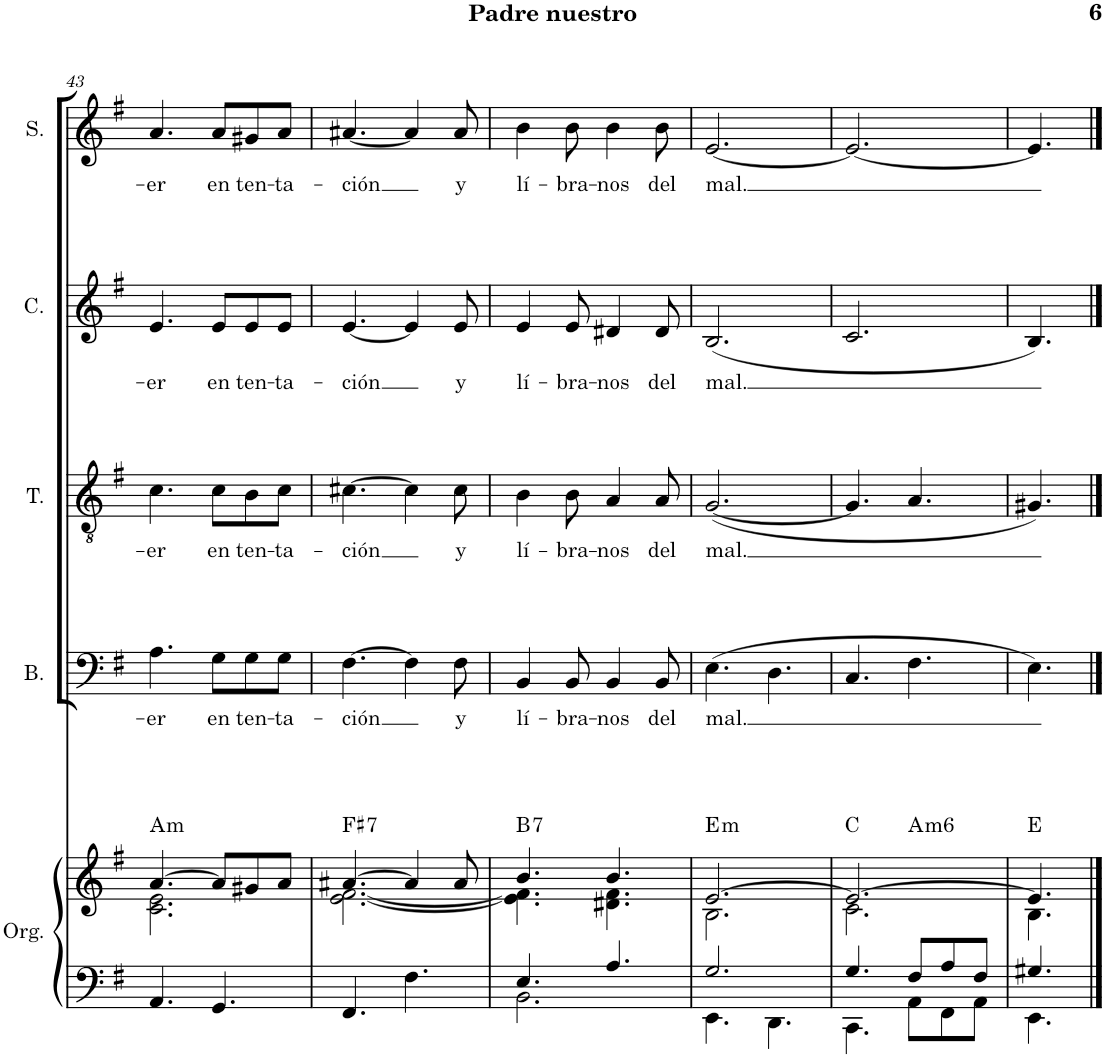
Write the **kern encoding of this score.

**kern	**kern	**harte	**kern	**text	**kern	**text	**kern	**text	**kern	**text
*part5	*part5	*part5	*part4	*part4	*part3	*part3	*part2	*part2	*part1	*part1
*staff6	*staff5	*	*staff4	*staff4	*staff3	*staff3	*staff2	*staff2	*staff1	*staff1
*I"Órgano	*	*	*I"Bajo	*	*I"Tenor	*	*I"Contralto	*	*I"Soprano	*
*	*	*	*I'B.	*	*I'T.	*	*I'C.	*	*I'S.	*
!!LO:PB:g=z
*clefF4	*clefG2	*	*clefF4	*	*clefGv2	*	*clefG2	*	*clefG2	*
*k[f#]	*k[f#]	*	*k[f#]	*	*k[f#]	*	*k[f#]	*	*k[f#]	*
*M6/8	*M6/8	*	*M6/8	*	*M6/8	*	*M6/8	*	*M6/8	*
=43	=43	=43	=43	=43	=43	=43	=43	=43	=43	=43
*	*^	*	*	*	*	*	*	*	*	*
!	!	!	!LO:H:kt=m	!	!LO:LY:b	!	!LO:LY:b	!	!LO:LY:b	!	!LO:LY:b
4.AA/	[4.a/	2.c\ 2.e\	A:min	4.A\	-er	4.c\	-er	4.e/	-er	4.a/	-er
!	!	!	!	!	!LO:LY:b	!	!LO:LY:b	!	!LO:LY:b	!	!LO:LY:b
4.GG/	8a/L]	.	.	8G\L	en	8c\L	en	8e/L	en	8a/L	en
!	!	!	!	!	!LO:LY:b	!	!LO:LY:b	!	!LO:LY:b	!	!LO:LY:b
.	8g#X/	.	.	8G\	ten-	8B\	ten-	8e/	ten-	8g#X/	ten-
!	!	!	!	!	!LO:LY:b	!	!LO:LY:b	!	!LO:LY:b	!	!LO:LY:b
.	8a/J	.	.	8G\J	-ta-	8c\J	-ta-	8e/J	-ta-	8a/J	-ta-
=44	=44	=44	=44	=44	=44	=44	=44	=44	=44	=44	=44
!	!	!	!LO:H:kt=7	!	!LO:LY:b	!	!LO:LY:b	!	!LO:LY:b	!	!LO:LY:b
4.FF#/	[4.a#X/	[2.e\ [2.f#\	F#:7	[4.F#\	-ción	[4.c#X\	-ción	[4.e/	-ción	[4.a#X/	-ción
4.F#\	4a#/]	.	.	4F#\]	.	4c#\]	.	4e/]	.	4a#/]	.
!	!	!	!	!	!LO:LY:b	!	!LO:LY:b	!	!LO:LY:b	!	!LO:LY:b
.	8a#/	.	.	8F#\	y	8c#\	y	8e/	y	8a#/	y
=45	=45	=45	=45	=45	=45	=45	=45	=45	=45	=45	=45
*^	*	*	*	*	*	*	*	*	*	*	*
!	!	!	!	!LO:H:kt=7	!	!LO:LY:b	!	!LO:LY:b	!	!LO:LY:b	!	!LO:LY:b
4.E/	2.BB\	4.b/	4.e\] 4.f#\]	B:7	4BB/	lí-	4B\	lí-	4e/	lí-	4b\	lí-
!	!	!	!	!	!	!LO:LY:b	!	!LO:LY:b	!	!LO:LY:b	!	!LO:LY:b
.	.	.	.	.	8BB/	-bra-	8B\	-bra-	8e/	-bra-	8b\	-bra-
!	!	!	!	!	!	!LO:LY:b	!	!LO:LY:b	!	!LO:LY:b	!	!LO:LY:b
4.A/	.	4.b/	4.d#X\ 4.f#\	.	4BB/	-nos	4A/	-nos	4d#X/	-nos	4b\	-nos
!	!	!	!	!	!	!LO:LY:b	!	!LO:LY:b	!	!LO:LY:b	!	!LO:LY:b
.	.	.	.	.	8BB/	del	8A/	del	8d#/	del	8b\	del
=46	=46	=46	=46	=46	=46	=46	=46	=46	=46	=46	=46	=46
!	!	!	!	!LO:H:kt=m	!	!LO:LY:b	!	!LO:LY:b	!	!LO:LY:b	!	!LO:LY:b
2.G/	4.EE\	[2.e/	2.B\	E:min	(4.E\	mal.	([2.G/	mal.	(2.B/	mal.	[2.e/	mal.
.	4.DD\	.	.	.	4.D\	.	.	.	.	.	.	.
=47	=47	=47	=47	=47	=47	=47	=47	=47	=47	=47	=47	=47
*	*	*	*^	*	*	*	*	*	*	*	*	*
4.G/	4.CC\	2.e/_	2.c\	4.ryy	C:maj	4.C/	.	4.G/]	.	2.c/	.	2.e/_	.
!	!	!	!	!	!LO:H:kt=m6	!	!	!	!	!	!	!	!
8F#/L	8AA\L	.	.	4.ryy	A:min6	4.F#\	.	4.A/	.	.	.	.	.
8A/	8FF#\	.	.	.	.	.	.	.	.	.	.	.	.
8F#/J	8AA\J	.	.	.	.	.	.	.	.	.	.	.	.
*	*	*	*v	*v	*	*	*	*	*	*	*	*	*
=48	=48	=48	=48	=48	=48	=48	=48	=48	=48	=48	=48	=48
4.G#X/	4.EE\	4.e/]	4.B\	E:maj	4.E\)	.	4.G#X/)	.	4.B/)	.	4.e/]	.
*v	*v	*	*	*	*	*	*	*	*	*	*	*
*	*v	*v	*	*	*	*	*	*	*	*	*
==	==	==	==	==	==	==	==	==	==	==
*-	*-	*-	*-	*-	*-	*-	*-	*-	*-	*-
